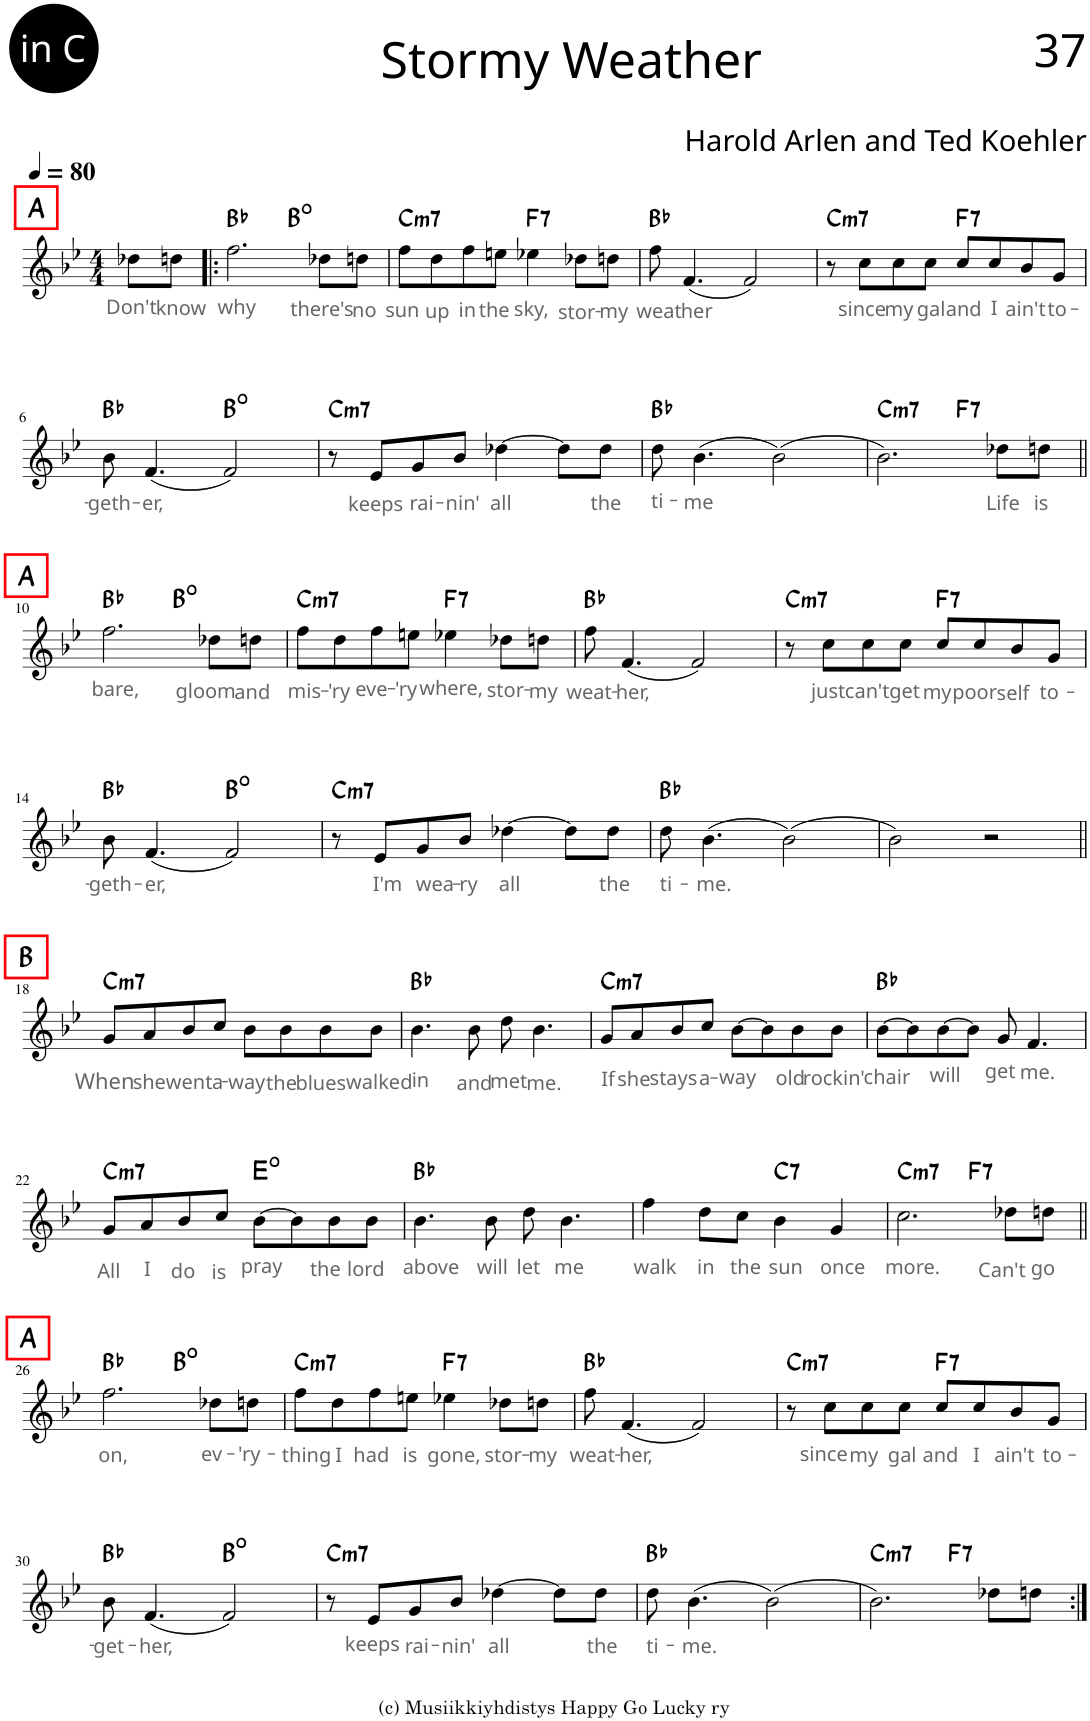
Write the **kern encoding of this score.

**kern	**text	**text	**text	**text	**text	**harte
*part1	*part1	*part1	*part1	*part1	*part1	*part1
*staff1	*staff1	*staff1	*staff1	*staff1	*staff1	*
*I"Piano	*	*	*	*	*	*
*I'Pno.	*	*	*	*	*	*
*clefG2	*	*	*	*	*	*
*k[b-e-]	*	*	*	*	*	*
*M4/4	*	*	*	*	*	*
*MM80	*	*	*	*	*	*
=1	=1	=1	=1	=1	=1	=1
!	!LO:LY:b:color=#666666	!	!	!	!	!
8dd-X\L	Don't	.	.	.	.	.
!	!LO:LY:b:color=#666666	!	!	!	!	!
8ddn\J	know	.	.	.	.	.
=2!|:	=2!|:	=2!|:	=2!|:	=2!|:	=2!|:	=2!|:
!LO:TX:a:B:t=A	!	!	!	!	!	!
!	!LO:LY:b:color=#666666	!	!	!	!	!
*^	*	*	*	*	*	*
2.ff\	2ryy	why	.	.	.	.	Bb:maj
.	2ryy	.	.	.	.	.	B:dim
!	!	!LO:LY:b:color=#666666	!	!	!	!	!
8dd-X\L	.	there's	.	.	.	.	.
!	!	!LO:LY:b:color=#666666	!	!	!	!	!
8ddn\J	.	no	.	.	.	.	.
=3	=3	=3	=3	=3	=3	=3	=3
!	!	!LO:LY:b:color=#666666	!	!	!	!	!LO:H:kt=m7
*v	*v	*	*	*	*	*	*
8ff\L	sun	.	.	.	.	C:min7
!	!LO:LY:b:color=#666666	!	!	!	!	!
8dd\	up	.	.	.	.	.
!	!LO:LY:b:color=#666666	!	!	!	!	!
8ff\	in	.	.	.	.	.
!	!LO:LY:b:color=#666666	!	!	!	!	!
8een\J	the	.	.	.	.	.
!	!LO:LY:b:color=#666666	!	!	!	!	!LO:H:kt=7
4ee-X\	sky,	.	.	.	.	F:7
!	!	!LO:LY:b:color=#666666	!	!	!	!
8dd-X\L	.	stor-	.	.	.	.
!	!	!LO:LY:b:color=#666666	!	!	!	!
8ddn\J	.	-my	.	.	.	.
=4	=4	=4	=4	=4	=4	=4
!	!LO:LY:b:color=#666666	!	!	!	!	!
8ff\	weat-	.	.	.	.	Bb:maj
!	!LO:LY:b:color=#666666	!	!	!	!	!
(4.f/	-her	.	.	.	.	.
2f/)	.	.	.	.	.	.
=5	=5	=5	=5	=5	=5	=5
!	!	!	!	!	!	!LO:H:kt=m7
8r	.	.	.	.	.	C:min7
!	!LO:LY:b:color=#666666	!	!	!	!	!
8cc\L	since	.	.	.	.	.
!	!LO:LY:b:color=#666666	!	!	!	!	!
8cc\	my	.	.	.	.	.
!	!LO:LY:b:color=#666666	!	!	!	!	!
8cc\J	gal	.	.	.	.	.
!	!LO:LY:b:color=#666666	!	!	!	!	!LO:H:kt=7
8cc/L	and	.	.	.	.	F:7
!	!LO:LY:b:color=#666666	!	!	!	!	!
8cc/	I	.	.	.	.	.
!	!LO:LY:b:color=#666666	!	!	!	!	!
8b-/	ain't	.	.	.	.	.
!	!LO:LY:b:color=#666666	!	!	!	!	!
8g/J	to-	.	.	.	.	.
!!LO:LB:g=z
=6	=6	=6	=6	=6	=6	=6
!	!LO:LY:b:color=#666666	!	!	!	!	!
8b-\	-geth-	.	.	.	.	Bb:maj
!	!LO:LY:b:color=#666666	!	!	!	!	!
(4.f/	-er,	.	.	.	.	.
2f/)	.	.	.	.	.	B:dim
=7	=7	=7	=7	=7	=7	=7
!	!	!	!	!	!	!LO:H:kt=m7
8r	.	.	.	.	.	C:min7
!	!LO:LY:b:color=#666666	!	!	!	!	!
8e-/L	keeps	.	.	.	.	.
!	!LO:LY:b:color=#666666	!	!	!	!	!
8g/	rai-	.	.	.	.	.
!	!LO:LY:b:color=#666666	!	!	!	!	!
8b-/J	-nin'	.	.	.	.	.
!	!LO:LY:b:color=#666666	!	!	!	!	!
[4dd-X\	all	.	.	.	.	.
8dd-\L]	.	.	.	.	.	.
!	!LO:LY:b:color=#666666	!	!	!	!	!
8dd-\J	the	.	.	.	.	.
=8	=8	=8	=8	=8	=8	=8
!	!LO:LY:b:color=#666666	!	!	!	!	!
8dd\	ti-	.	.	.	.	Bb:maj
!	!LO:LY:b:color=#666666	!	!	!	!	!
(4.b-\	-me	.	.	.	.	.
(2b-\)	.	.	.	.	.	.
=9	=9	=9	=9	=9	=9	=9
!	!	!	!	!	!	!LO:H:kt=m7
*^	*	*	*	*	*	*
2.b-\)	2ryy	.	.	.	.	.	C:min7
!	!	!	!	!	!	!	!LO:H:kt=7
.	2ryy	.	.	.	.	.	F:7
!	!	!LO:LY:b:color=#666666	!	!	!	!	!
8dd-X\L	.	Life	.	.	.	.	.
!	!	!LO:LY:b:color=#666666	!	!	!	!	!
8ddn\J	.	is	.	.	.	.	.
!!LO:LB:g=z	!!
=10||	=10||	=10||	=10||	=10||	=10||	=10||	=10||
!LO:TX:a:B:t=A	!	!	!	!	!	!	!
!	!	!LO:LY:b:color=#666666	!	!	!	!	!
2.ff\	2ryy	bare,	.	.	.	.	Bb:maj
.	2ryy	.	.	.	.	.	B:dim
!	!	!LO:LY:b:color=#666666	!	!	!	!	!
8dd-X\L	.	gloom	.	.	.	.	.
!	!	!LO:LY:b:color=#666666	!	!	!	!	!
8ddn\J	.	and	.	.	.	.	.
=11	=11	=11	=11	=11	=11	=11	=11
!	!	!LO:LY:b:color=#666666	!	!	!	!	!LO:H:kt=m7
*v	*v	*	*	*	*	*	*
8ff\L	mis-	.	.	.	.	C:min7
!	!LO:LY:b:color=#666666	!	!	!	!	!
8dd\	-'ry	.	.	.	.	.
!	!LO:LY:b:color=#666666	!	!	!	!	!
8ff\	eve-	.	.	.	.	.
!	!LO:LY:b:color=#666666	!	!	!	!	!
8een\J	-'ry-	.	.	.	.	.
!	!LO:LY:b:color=#666666	!	!	!	!	!LO:H:kt=7
4ee-X\	-where,	.	.	.	.	F:7
!	!LO:LY:b:color=#666666	!	!	!	!	!
8dd-X\L	stor-	.	.	.	.	.
!	!LO:LY:b:color=#666666	!	!	!	!	!
8ddn\J	-my	.	.	.	.	.
=12	=12	=12	=12	=12	=12	=12
!	!LO:LY:b:color=#666666	!	!	!	!	!
8ff\	weat-	.	.	.	.	Bb:maj
!	!LO:LY:b:color=#666666	!	!	!	!	!
(4.f/	-her,	.	.	.	.	.
2f/)	.	.	.	.	.	.
=13	=13	=13	=13	=13	=13	=13
!	!	!	!	!	!	!LO:H:kt=m7
8r	.	.	.	.	.	C:min7
!	!LO:LY:b:color=#666666	!	!	!	!	!
8cc\L	just	.	.	.	.	.
!	!LO:LY:b:color=#666666	!	!	!	!	!
8cc\	can't	.	.	.	.	.
!	!LO:LY:b:color=#666666	!	!	!	!	!
8cc\J	get	.	.	.	.	.
!	!	!	!	!	!LO:LY:b:color=#666666	!LO:H:kt=7
8cc/L	.	.	.	.	my	F:7
!	!LO:LY:b:color=#666666	!	!	!	!	!
8cc/	poor	.	.	.	.	.
!	!LO:LY:b:color=#666666	!	!	!	!	!
8b-/	self	.	.	.	.	.
!	!LO:LY:b:color=#666666	!	!	!	!	!
8g/J	to-	.	.	.	.	.
!!LO:LB:g=z
=14	=14	=14	=14	=14	=14	=14
!	!LO:LY:b:color=#666666	!	!	!	!	!
8b-\	-geth-	.	.	.	.	Bb:maj
!	!LO:LY:b:color=#666666	!	!	!	!	!
(4.f/	-er,	.	.	.	.	.
2f/)	.	.	.	.	.	B:dim
=15	=15	=15	=15	=15	=15	=15
!	!	!	!	!	!	!LO:H:kt=m7
8r	.	.	.	.	.	C:min7
!	!LO:LY:b:color=#666666	!	!	!	!	!
8e-/L	I'm	.	.	.	.	.
!	!LO:LY:b:color=#666666	!	!	!	!	!
8g/	wea-	.	.	.	.	.
!	!LO:LY:b:color=#666666	!	!	!	!	!
8b-/J	-ry	.	.	.	.	.
!	!LO:LY:b:color=#666666	!	!	!	!	!
[4dd-X\	all	.	.	.	.	.
8dd-\L]	.	.	.	.	.	.
!	!LO:LY:b:color=#666666	!	!	!	!	!
8dd-\J	the	.	.	.	.	.
=16	=16	=16	=16	=16	=16	=16
!	!LO:LY:b:color=#666666	!	!	!	!	!
8dd\	ti-	.	.	.	.	Bb:maj
!	!LO:LY:b:color=#666666	!	!	!	!	!
(4.b-\	-me.	.	.	.	.	.
(2b-\)	.	.	.	.	.	.
=17	=17	=17	=17	=17	=17	=17
2b-\)	.	.	.	.	.	.
2r	.	.	.	.	.	.
!!LO:LB:g=z
=18||	=18||	=18||	=18||	=18||	=18||	=18||
!LO:TX:a:B:t=B	!	!	!	!	!	!
!	!LO:LY:b:color=#666666	!	!	!	!	!LO:H:kt=m7
8g/L	When	.	.	.	.	C:min7
!	!LO:LY:b:color=#666666	!	!	!	!	!
8a/	she	.	.	.	.	.
!	!LO:LY:b:color=#666666	!	!	!	!	!
8b-/	went	.	.	.	.	.
!	!LO:LY:b:color=#666666	!	!	!	!	!
8cc/J	a-	.	.	.	.	.
!	!LO:LY:b:color=#666666	!	!	!	!	!
8b-\L	-way	.	.	.	.	.
!	!LO:LY:b:color=#666666	!	!	!	!	!
8b-\	the	.	.	.	.	.
!	!LO:LY:b:color=#666666	!	!	!	!	!
8b-\	blues	.	.	.	.	.
!	!LO:LY:b:color=#666666	!	!	!	!	!
8b-\J	walked	.	.	.	.	.
=19	=19	=19	=19	=19	=19	=19
!	!	!LO:LY:b:color=#666666	!	!	!	!
4.b-\	.	in	.	.	.	Bb:maj
!	!LO:LY:b:color=#666666	!	!	!	!	!
8b-\	and	.	.	.	.	.
!	!LO:LY:b:color=#666666	!	!	!	!	!
8dd\	met	.	.	.	.	.
!	!LO:LY:b:color=#666666	!	!	!	!	!
4.b-\	me.	.	.	.	.	.
=20	=20	=20	=20	=20	=20	=20
!	!LO:LY:b:color=#666666	!	!	!	!	!LO:H:kt=m7
8g/L	If	.	.	.	.	C:min7
!	!LO:LY:b:color=#666666	!	!	!	!	!
8a/	she	.	.	.	.	.
!	!LO:LY:b:color=#666666	!	!	!	!	!
8b-/	stays	.	.	.	.	.
!	!LO:LY:b:color=#666666	!	!	!	!	!
8cc/J	a-	.	.	.	.	.
!	!LO:LY:b:color=#666666	!	!	!	!	!
[8b-\L	-way	.	.	.	.	.
8b-\]	.	.	.	.	.	.
!	!LO:LY:b:color=#666666	!	!	!	!	!
8b-\	old	.	.	.	.	.
!	!LO:LY:b:color=#666666	!	!	!	!	!
8b-\J	rockin'	.	.	.	.	.
=21	=21	=21	=21	=21	=21	=21
!	!LO:LY:b:color=#666666	!	!	!	!	!
[8b-\L	chair	.	.	.	.	Bb:maj
8b-\]	.	.	.	.	.	.
!	!LO:LY:b:color=#666666	!	!	!	!	!
[8b-\	will	.	.	.	.	.
8b-\J]	.	.	.	.	.	.
!	!LO:LY:b:color=#666666	!	!	!	!	!
8g/	get	.	.	.	.	.
!	!LO:LY:b:color=#666666	!	!	!	!	!
4.f/	me.	.	.	.	.	.
!!LO:LB:g=z
=22	=22	=22	=22	=22	=22	=22
!	!LO:LY:b:color=#666666	!	!	!	!	!LO:H:kt=m7
8g/L	All	.	.	.	.	C:min7
!	!LO:LY:b:color=#666666	!	!	!	!	!
8a/	I	.	.	.	.	.
!	!LO:LY:b:color=#666666	!	!	!	!	!
8b-/	do	.	.	.	.	.
!	!LO:LY:b:color=#666666	!	!	!	!	!
8cc/J	is	.	.	.	.	.
!	!LO:LY:b:color=#666666	!	!	!	!	!
[8b-\L	pray	.	.	.	.	E:dim
8b-\]	.	.	.	.	.	.
!	!LO:LY:b:color=#666666	!	!	!	!	!
8b-\	the	.	.	.	.	.
!	!LO:LY:b:color=#666666	!	!	!	!	!
8b-\J	lord	.	.	.	.	.
=23	=23	=23	=23	=23	=23	=23
!	!LO:LY:b:color=#666666	!	!	!	!	!
4.b-\	above	.	.	.	.	Bb:maj
!	!LO:LY:b:color=#666666	!	!	!	!	!
8b-\	will	.	.	.	.	.
!	!LO:LY:b:color=#666666	!	!	!	!	!
8dd\	let	.	.	.	.	.
!	!LO:LY:b:color=#666666	!	!	!	!	!
4.b-\	me	.	.	.	.	.
=24	=24	=24	=24	=24	=24	=24
!	!LO:LY:b:color=#666666	!	!	!	!	!
4ff\	walk	.	.	.	.	.
!	!LO:LY:b:color=#666666	!	!	!	!	!
8dd\L	in	.	.	.	.	.
!	!LO:LY:b:color=#666666	!	!	!	!	!
8cc\J	the	.	.	.	.	.
!	!LO:LY:b:color=#666666	!	!	!	!	!LO:H:kt=7
4b-\	sun	.	.	.	.	C:7
!	!LO:LY:b:color=#666666	!	!	!	!	!
4g/	once	.	.	.	.	.
=25	=25	=25	=25	=25	=25	=25
!	!LO:LY:b:color=#666666	!	!	!	!	!LO:H:kt=m7
*^	*	*	*	*	*	*
2.cc\	2ryy	more.	.	.	.	.	C:min7
!	!	!	!	!	!	!	!LO:H:kt=7
.	2ryy	.	.	.	.	.	F:7
!	!	!LO:LY:b:color=#666666	!	!	!	!	!
8dd-X\L	.	Can't	.	.	.	.	.
!	!	!LO:LY:b:color=#666666	!	!	!	!	!
8ddn\J	.	go	.	.	.	.	.
!!LO:LB:g=z	!!
=26||	=26||	=26||	=26||	=26||	=26||	=26||	=26||
!LO:TX:a:B:t=A	!	!	!	!	!	!	!
!	!	!LO:LY:b:color=#666666	!	!	!	!	!
2.ff\	2ryy	on,	.	.	.	.	Bb:maj
.	2ryy	.	.	.	.	.	B:dim
!	!	!LO:LY:b:color=#666666	!	!	!	!	!
8dd-X\L	.	ev-	.	.	.	.	.
!	!	!LO:LY:b:color=#666666	!	!	!	!	!
8ddn\J	.	-'ry-	.	.	.	.	.
=27	=27	=27	=27	=27	=27	=27	=27
!	!	!LO:LY:b:color=#666666	!	!	!	!	!LO:H:kt=m7
*v	*v	*	*	*	*	*	*
8ff\L	-thing	.	.	.	.	C:min7
!	!LO:LY:b:color=#666666	!	!	!	!	!
8dd\	I	.	.	.	.	.
!	!LO:LY:b:color=#666666	!	!	!	!	!
8ff\	had	.	.	.	.	.
!	!LO:LY:b:color=#666666	!	!	!	!	!
8een\J	is	.	.	.	.	.
!	!LO:LY:b:color=#666666	!	!	!	!	!LO:H:kt=7
4ee-X\	gone,	.	.	.	.	F:7
!	!LO:LY:b:color=#666666	!	!	!	!	!
8dd-X\L	stor-	.	.	.	.	.
!	!LO:LY:b:color=#666666	!	!	!	!	!
8ddn\J	-my	.	.	.	.	.
=28	=28	=28	=28	=28	=28	=28
!	!LO:LY:b:color=#666666	!	!	!	!	!
8ff\	weat-	.	.	.	.	Bb:maj
!	!LO:LY:b:color=#666666	!	!	!	!	!
(4.f/	-her,	.	.	.	.	.
2f/)	.	.	.	.	.	.
=29	=29	=29	=29	=29	=29	=29
!	!	!	!	!	!	!LO:H:kt=m7
8r	.	.	.	.	.	C:min7
!	!LO:LY:b:color=#666666	!	!	!	!	!
8cc\L	since	.	.	.	.	.
!	!LO:LY:b:color=#666666	!	!	!	!	!
8cc\	my	.	.	.	.	.
!	!LO:LY:b:color=#666666	!	!	!	!	!
8cc\J	gal	.	.	.	.	.
!	!LO:LY:b:color=#666666	!	!	!	!	!LO:H:kt=7
8cc/L	and	.	.	.	.	F:7
!	!LO:LY:b:color=#666666	!	!	!	!	!
8cc/	I	.	.	.	.	.
!	!LO:LY:b:color=#666666	!	!	!	!	!
8b-/	ain't	.	.	.	.	.
!	!LO:LY:b:color=#666666	!	!	!	!	!
8g/J	to-	.	.	.	.	.
!!LO:LB:g=z
=30	=30	=30	=30	=30	=30	=30
!	!LO:LY:b:color=#666666	!	!	!	!	!
8b-\	-get-	.	.	.	.	Bb:maj
!	!LO:LY:b:color=#666666	!	!	!	!	!
(4.f/	-her,	.	.	.	.	.
2f/)	.	.	.	.	.	B:dim
=31	=31	=31	=31	=31	=31	=31
!	!	!	!	!	!	!LO:H:kt=m7
8r	.	.	.	.	.	C:min7
!	!LO:LY:b:color=#666666	!	!	!	!	!
8e-/L	keeps	.	.	.	.	.
!	!LO:LY:b:color=#666666	!	!	!	!	!
8g/	rai-	.	.	.	.	.
!	!LO:LY:b:color=#666666	!	!	!	!	!
8b-/J	-nin'	.	.	.	.	.
!	!LO:LY:b:color=#666666	!	!	!	!	!
[4dd-X\	all	.	.	.	.	.
8dd-\L]	.	.	.	.	.	.
!	!LO:LY:b:color=#666666	!	!	!	!	!
8dd-\J	the	.	.	.	.	.
=32	=32	=32	=32	=32	=32	=32
!	!LO:LY:b:color=#666666	!	!	!	!	!
8dd\	ti-	.	.	.	.	Bb:maj
!	!LO:LY:b:color=#666666	!	!	!	!	!
(4.b-\	-me.	.	.	.	.	.
(2b-\)	.	.	.	.	.	.
=33	=33	=33	=33	=33	=33	=33
!	!	!	!	!	!	!LO:H:kt=m7
*^	*	*	*	*	*	*
2.b-\)	2ryy	.	.	.	.	.	C:min7
!	!	!	!	!	!	!	!LO:H:kt=7
.	2ryy	.	.	.	.	.	F:7
8dd-X\L	.	.	.	.	.	.	.
8ddn\J	.	.	.	.	.	.	.
*v	*v	*	*	*	*	*	*
=:|!	=:|!	=:|!	=:|!	=:|!	=:|!	=:|!
*-	*-	*-	*-	*-	*-	*-
